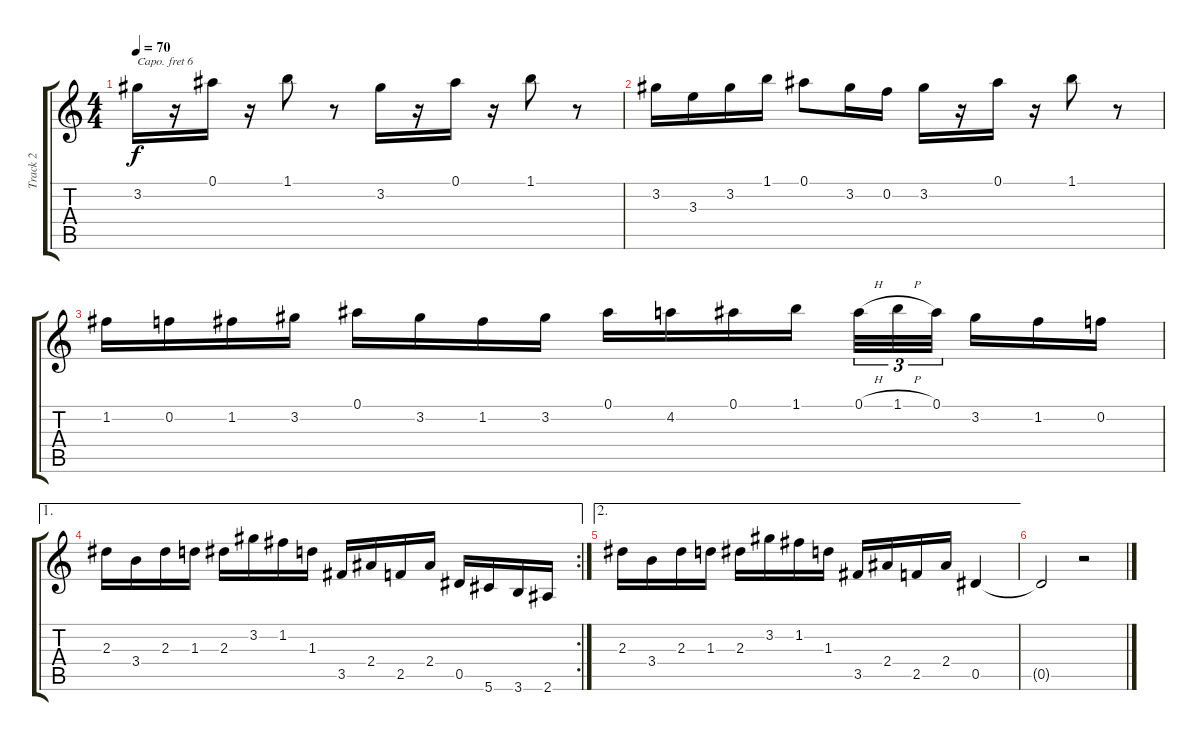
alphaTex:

\track ("Track 2" "Track 2") {instrument acousticguitarsteel}
\staff {score tabs}
\capo 6
\tuning (E4 B3 G3 D3 A2 D2) {hide}
\ts (4 4)
\tempo 70
\clef g2
\ks c
3.2.16{dy f} r.16 0.1.16 r.16 1.1.8 r.8 3.2.16 r.16 0.1.16 r.16 1.1.8 r.8 |
3.2.16 3.3.16 3.2.16 1.1.16 0.1.8 3.2.16 0.2.16 3.2.16 r.16 0.1.16 r.16 1.1.8 r.8 |
1.2.16 0.2.16 1.2.16 3.2.16 0.1.16 3.2.16 1.2.16 3.2.16 0.1.16 4.2.16 0.1.16 1.1.16 0.1{h}.32{tu (3 2)} 1.1{h}.32{tu (3 2)} 0.1.32{tu (3 2)} 3.2.16 1.2.16 0.2.16 |
\ae 1
\rc 2
2.3.16 3.4.16 2.3.16 1.3.16 2.3.16 3.2.16 1.2.16 1.3.16 3.5.16 2.4.16 2.5.16 2.4.16 0.5.16 5.6.16 3.6.16 2.6.16 |
\ae 2
2.3.16 3.4.16 2.3.16 1.3.16 2.3.16 3.2.16 1.2.16 1.3.16 3.5.16 2.4.16 2.5.16 2.4.16 0.5.4 |
0.5{t}.2 r.2
